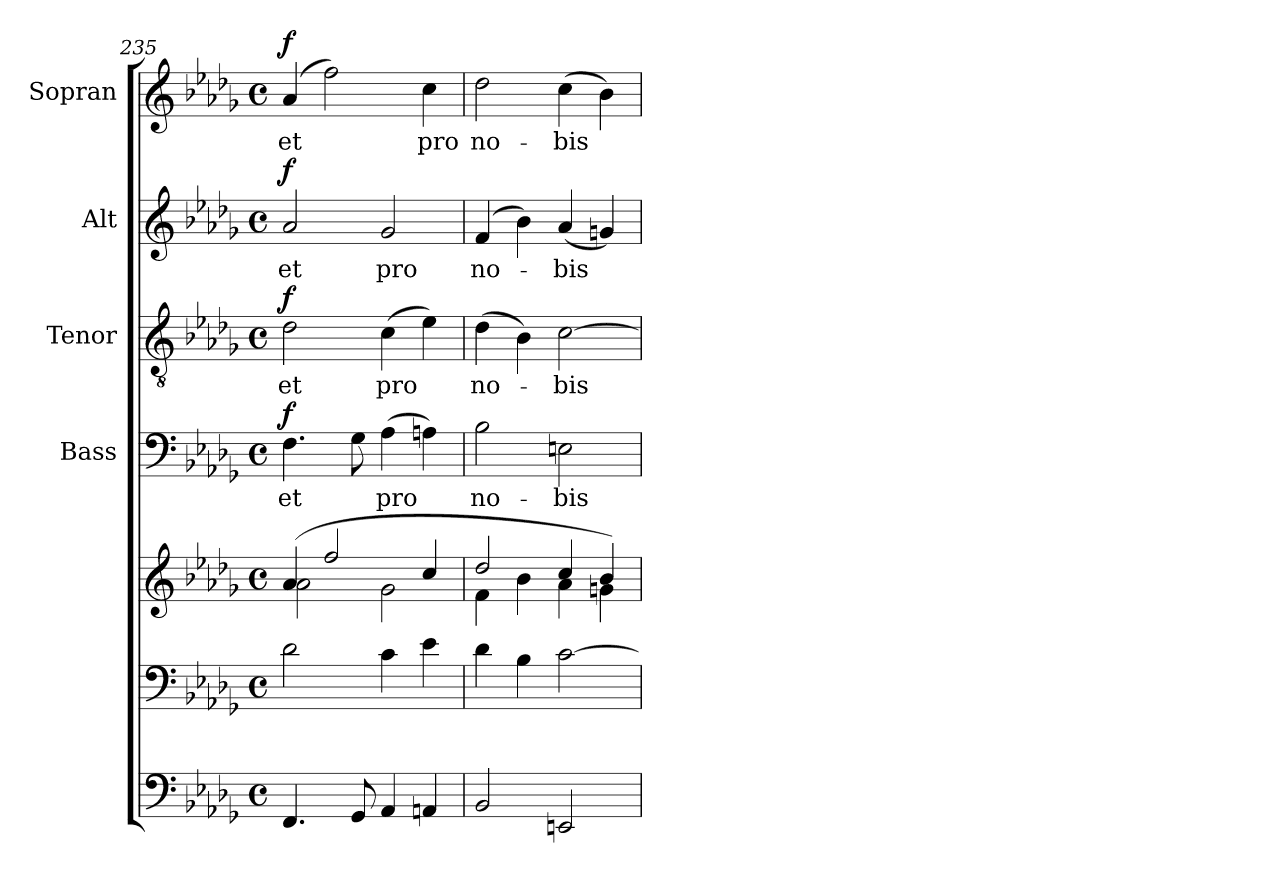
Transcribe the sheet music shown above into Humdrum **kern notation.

**kern	**kern	**kern	**kern	**text	**dynam	**kern	**text	**dynam	**kern	**text	**dynam	**kern	**text	**dynam
*part6	*part5	*part5	*part4	*part4	*part4	*part3	*part3	*part3	*part2	*part2	*part2	*part1	*part1	*part1
*staff7	*staff6	*staff5	*staff4	*staff4	*staff4	*staff3	*staff3	*staff3	*staff2	*staff2	*staff2	*staff1	*staff1	*staff1
*	*	*	*I"Bass	*	*	*I"Tenor	*	*	*I"Alt	*	*	*I"Sopran	*	*
*	*	*	*I'B.	*	*	*I'T.	*	*	*I'A.	*	*	*I'S.	*	*
*clefF4	*clefF4	*clefG2	*clefF4	*	*	*clefGv2	*	*	*clefG2	*	*	*clefG2	*	*
*k[b-e-a-d-g-]	*k[b-e-a-d-g-]	*k[b-e-a-d-g-]	*k[b-e-a-d-g-]	*	*	*k[b-e-a-d-g-]	*	*	*k[b-e-a-d-g-]	*	*	*k[b-e-a-d-g-]	*	*
*D-:	*D-:	*D-:	*D-:	*	*	*D-:	*	*	*D-:	*	*	*D-:	*	*
*M4/4	*M4/4	*M4/4	*M4/4	*	*	*M4/4	*	*	*M4/4	*	*	*M4/4	*	*
*met(c)	*met(c)	*met(c)	*met(c)	*	*	*met(c)	*	*	*met(c)	*	*	*met(c)	*	*
=235	=235	=235	=235	=235	=235	=235	=235	=235	=235	=235	=235	=235	=235	=235
*	*	*^	*	*	*	*	*	*	*	*	*	*	*	*
!	!	!	!	!	!LO:LY:b	!LO:DY:a	!	!LO:LY:b	!LO:DY:a	!	!LO:LY:b	!LO:DY:a	!	!LO:LY:b	!LO:DY:a
4.FF/	2d-\	(4a-/	2a-\	4.F\	et	f	2d-\	et	f	2a-/	et	f	(4a-/	et	f
.	.	2ff/	.	.	.	.	.	.	.	.	.	.	2ff\)	.	.
8GG-/	.	.	.	8G-\	.	.	.	.	.	.	.	.	.	.	.
!	!	!	!	!	!LO:LY:b	!	!	!LO:LY:b	!	!	!LO:LY:b	!	!	!	!
4AA-/	4c\	.	2g-\	(>4A-\	pro	.	(>4c\	pro	.	2g-/	pro	.	.	.	.
!	!	!	!	!	!	!	!	!	!	!	!	!	!	!LO:LY:b	!
4AAn/	4e-\	4cc/	.	4An\)	.	.	4e-\)	.	.	.	.	.	4cc\	pro	.
=236	=236	=236	=236	=236	=236	=236	=236	=236	=236	=236	=236	=236	=236	=236	=236
!	!	!	!	!	!LO:LY:b	!	!	!LO:LY:b	!	!	!LO:LY:b	!	!	!LO:LY:b	!
2BB-/	4d-\	2dd-/	4f\	2B-\	no-	.	(>4d-\	no-	.	(4f/	no-	.	2dd-\	no-	.
.	4B-\	.	4b-\	.	.	.	4B-\)	.	.	4b-\)	.	.	.	.	.
!	!	!	!	!	!LO:LY:b	!	!	!LO:LY:b	!	!	!LO:LY:b	!	!	!LO:LY:b	!
2EEn/	[2c\	4cc/	4a-\	2En\	-bis	.	[2c\	-bis	.	(<4a-/	-bis	.	(>4cc\	-bis	.
.	.	4b-/)	4gn\	.	.	.	.	.	.	4gn/)	.	.	4b-\)	.	.
*	*	*v	*v	*	*	*	*	*	*	*	*	*	*	*	*
=	=	=	=	=	=	=	=	=	=	=	=	=	=	=
*-	*-	*-	*-	*-	*-	*-	*-	*-	*-	*-	*-	*-	*-	*-
